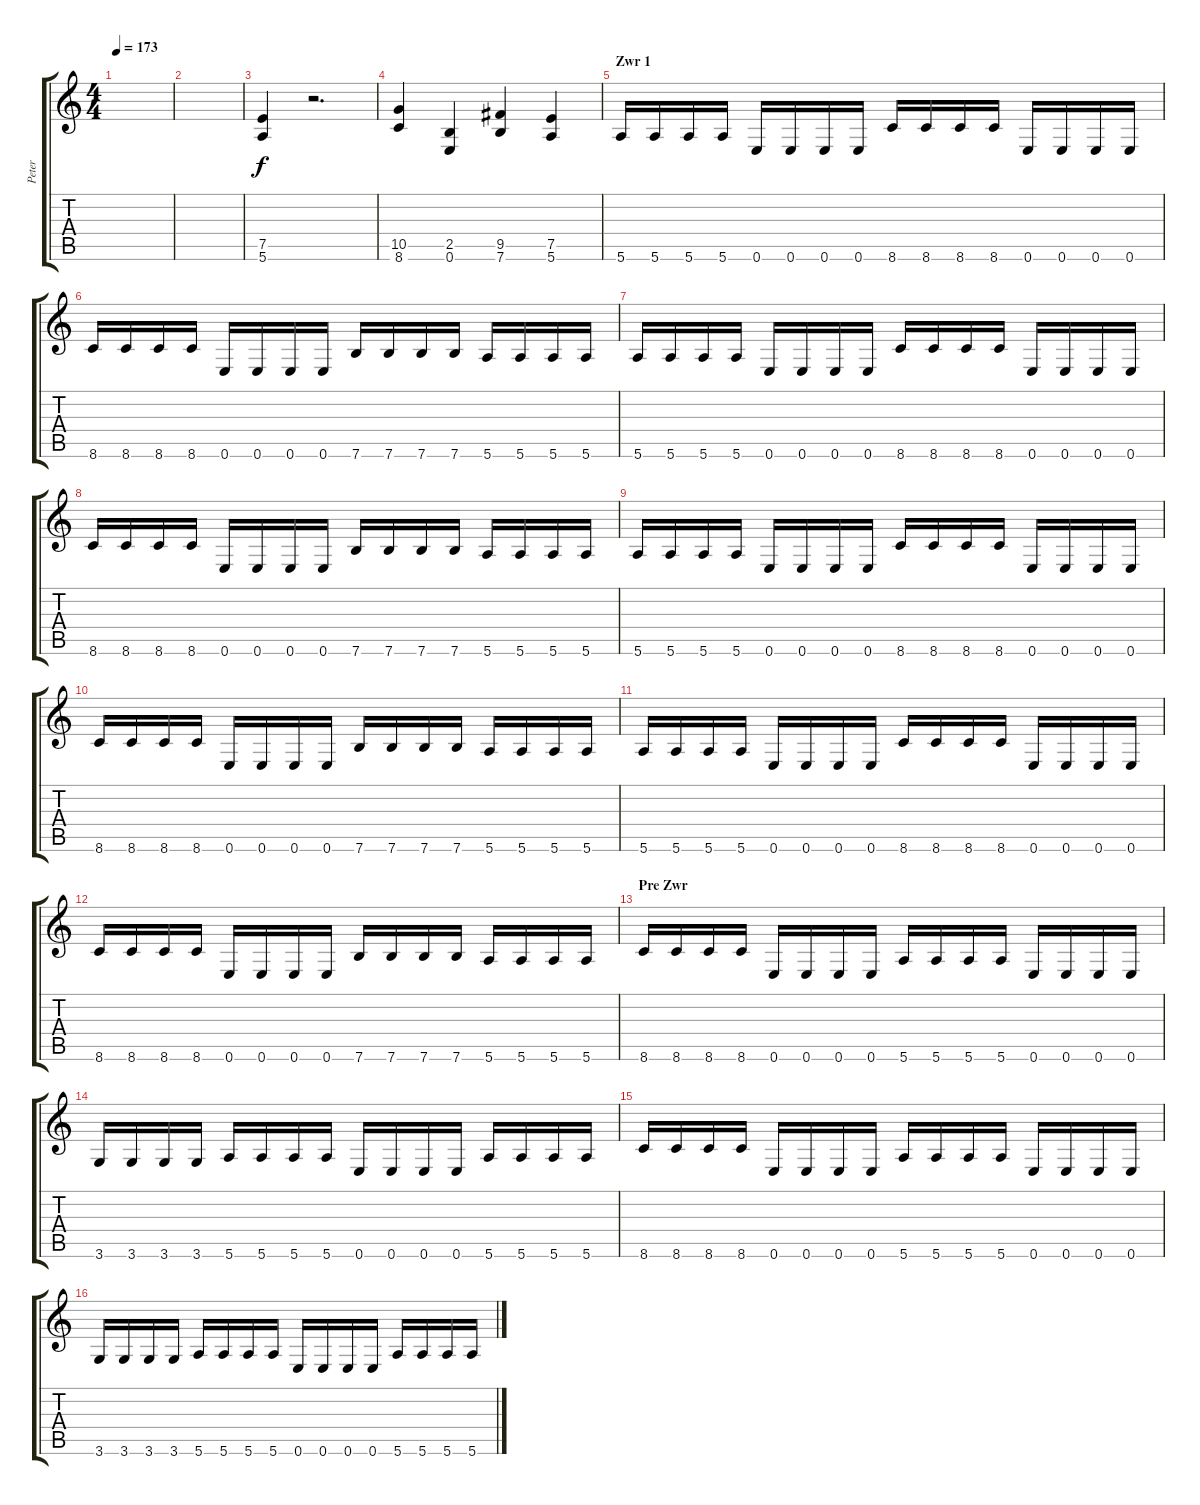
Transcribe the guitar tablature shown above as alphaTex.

\track ("Peter" "Peter") {instrument distortionguitar}
\staff {score tabs}
\tuning (E4 B3 G3 D3 A2 E2) {hide}
\ts (4 4)
\tempo 173
\clef g2
\ks c
|
|
(7.5 5.6).4 r.2{d} |
(10.5 8.6).4 (2.5 0.6).4 (9.5 7.6).4 (7.5 5.6).4 |
\section ("" "Zwr 1")
5.6.16 5.6.16 5.6.16 5.6.16 0.6.16 0.6.16 0.6.16 0.6.16 8.6.16 8.6.16 8.6.16 8.6.16 0.6.16 0.6.16 0.6.16 0.6.16 |
8.6.16 8.6.16 8.6.16 8.6.16 0.6.16 0.6.16 0.6.16 0.6.16 7.6.16 7.6.16 7.6.16 7.6.16 5.6.16 5.6.16 5.6.16 5.6.16 |
5.6.16 5.6.16 5.6.16 5.6.16 0.6.16 0.6.16 0.6.16 0.6.16 8.6.16 8.6.16 8.6.16 8.6.16 0.6.16 0.6.16 0.6.16 0.6.16 |
8.6.16 8.6.16 8.6.16 8.6.16 0.6.16 0.6.16 0.6.16 0.6.16 7.6.16 7.6.16 7.6.16 7.6.16 5.6.16 5.6.16 5.6.16 5.6.16 |
5.6.16 5.6.16 5.6.16 5.6.16 0.6.16 0.6.16 0.6.16 0.6.16 8.6.16 8.6.16 8.6.16 8.6.16 0.6.16 0.6.16 0.6.16 0.6.16 |
8.6.16 8.6.16 8.6.16 8.6.16 0.6.16 0.6.16 0.6.16 0.6.16 7.6.16 7.6.16 7.6.16 7.6.16 5.6.16 5.6.16 5.6.16 5.6.16 |
5.6.16 5.6.16 5.6.16 5.6.16 0.6.16 0.6.16 0.6.16 0.6.16 8.6.16 8.6.16 8.6.16 8.6.16 0.6.16 0.6.16 0.6.16 0.6.16 |
8.6.16 8.6.16 8.6.16 8.6.16 0.6.16 0.6.16 0.6.16 0.6.16 7.6.16 7.6.16 7.6.16 7.6.16 5.6.16 5.6.16 5.6.16 5.6.16 |
\section ("" "Pre Zwr")
8.6.16 8.6.16 8.6.16 8.6.16 0.6.16 0.6.16 0.6.16 0.6.16 5.6.16 5.6.16 5.6.16 5.6.16 0.6.16 0.6.16 0.6.16 0.6.16 |
3.6.16 3.6.16 3.6.16 3.6.16 5.6.16 5.6.16 5.6.16 5.6.16 0.6.16 0.6.16 0.6.16 0.6.16 5.6.16 5.6.16 5.6.16 5.6.16 |
8.6.16 8.6.16 8.6.16 8.6.16 0.6.16 0.6.16 0.6.16 0.6.16 5.6.16 5.6.16 5.6.16 5.6.16 0.6.16 0.6.16 0.6.16 0.6.16 |
3.6.16 3.6.16 3.6.16 3.6.16 5.6.16 5.6.16 5.6.16 5.6.16 0.6.16 0.6.16 0.6.16 0.6.16 5.6.16 5.6.16 5.6.16 5.6.16
